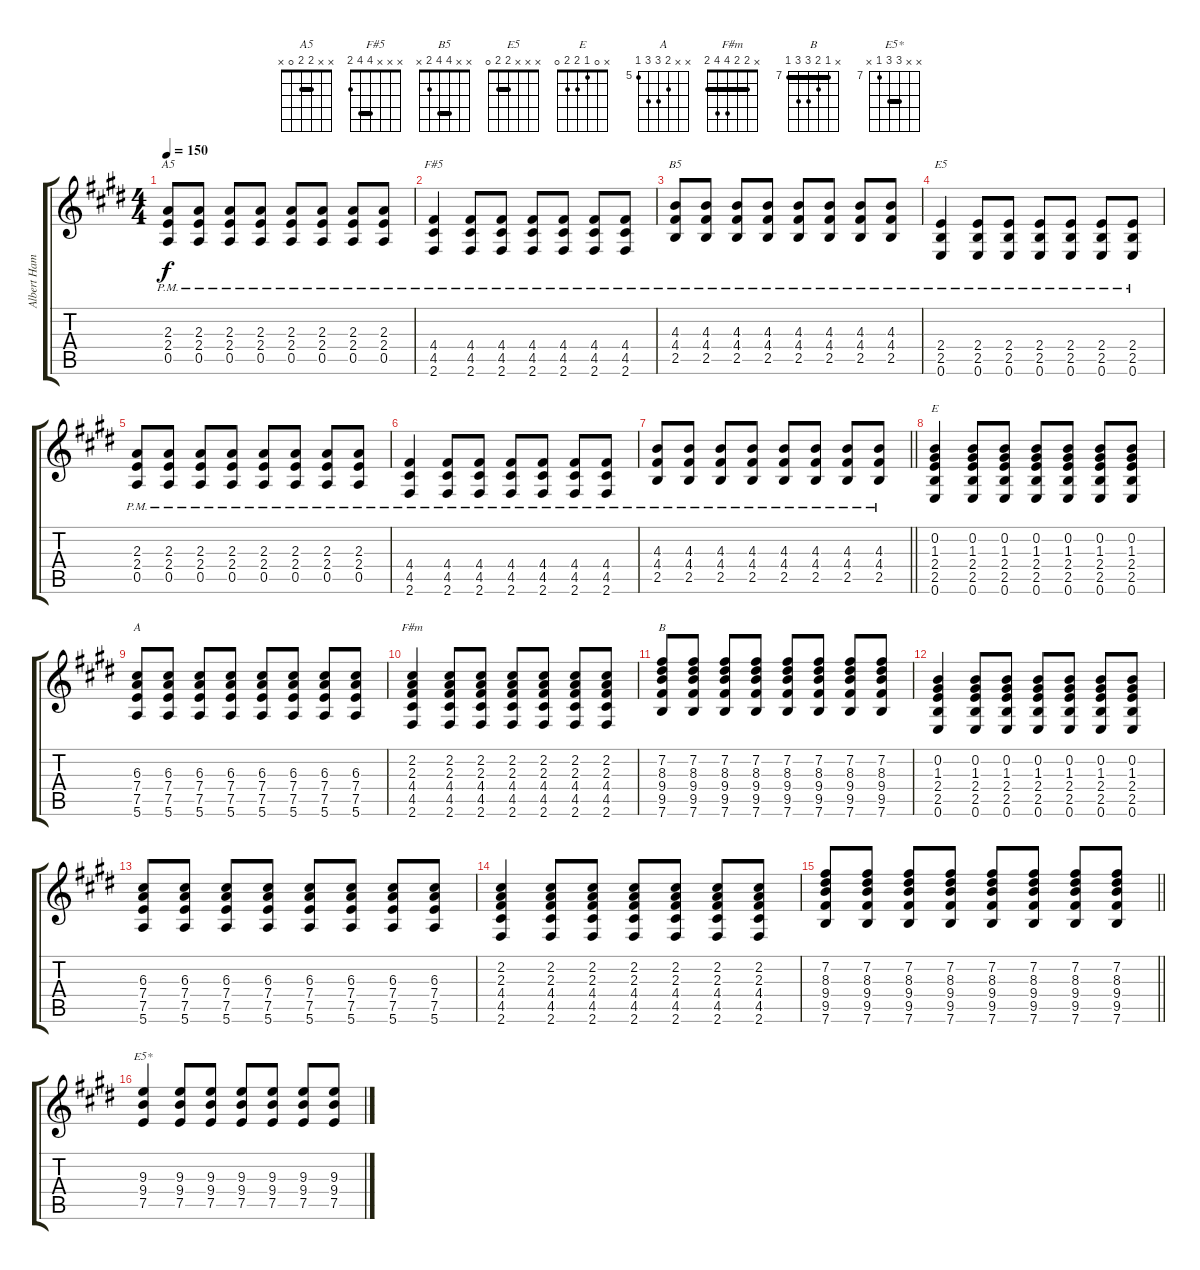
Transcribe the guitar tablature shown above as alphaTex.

\track ("Albert Hammond Jr. - Rhythm Guitar" "Albert Ham") {instrument overdrivenguitar}
\staff {score tabs}
\tuning (E4 B3 G3 D3 A2 E2) {hide}
\chord ("A5" x x 2 2 0 x) {barre 2}
\chord ("F#5" x x x 4 4 2) {barre 4}
\chord ("B5" x x 4 4 2 x) {barre 4}
\chord ("E5" x x x 2 2 0) {barre 2}
\chord ("E" x 0 1 2 2 0)
\chord ("A" x x 6 7 7 5) {firstfret 5}
\chord ("F#m" x 2 2 4 4 2) {barre 2}
\chord ("B" x 7 8 9 9 7) {firstfret 7 barre 7}
\chord ("E5*" x x 9 9 7 x) {firstfret 7 barre 9}
\ts (4 4)
\tempo 150
\clef g2
\ks e
(2.3{pm} 2.4{pm} 0.5{pm}).8{ch "A5" dy f} (2.3{pm} 2.4{pm} 0.5{pm}).8 (2.3{pm} 2.4{pm} 0.5{pm}).8 (2.3{pm} 2.4{pm} 0.5{pm}).8 (2.3{pm} 2.4{pm} 0.5{pm}).8 (2.3{pm} 2.4{pm} 0.5{pm}).8 (2.3{pm} 2.4{pm} 0.5{pm}).8 (2.3{pm} 2.4{pm} 0.5{pm}).8 |
(4.4{pm} 4.5{pm} 2.6{pm}).4{ch "F#5"} (4.4{pm} 4.5{pm} 2.6{pm}).8 (4.4{pm} 4.5{pm} 2.6{pm}).8 (4.4{pm} 4.5{pm} 2.6{pm}).8 (4.4{pm} 4.5{pm} 2.6{pm}).8 (4.4{pm} 4.5{pm} 2.6{pm}).8 (4.4{pm} 4.5{pm} 2.6{pm}).8 |
(4.3{pm} 4.4{pm} 2.5{pm}).8{ch "B5"} (4.3{pm} 4.4{pm} 2.5{pm}).8 (4.3{pm} 4.4{pm} 2.5{pm}).8 (4.3{pm} 4.4{pm} 2.5{pm}).8 (4.3{pm} 4.4{pm} 2.5{pm}).8 (4.3{pm} 4.4{pm} 2.5{pm}).8 (4.3{pm} 4.4{pm} 2.5{pm}).8 (4.3{pm} 4.4{pm} 2.5{pm}).8 |
(2.4{pm} 2.5{pm} 0.6{pm}).4{ch "E5"} (2.4{pm} 2.5{pm} 0.6{pm}).8 (2.4{pm} 2.5{pm} 0.6{pm}).8 (2.4{pm} 2.5{pm} 0.6{pm}).8 (2.4{pm} 2.5{pm} 0.6{pm}).8 (2.4{pm} 2.5{pm} 0.6{pm}).8 (2.4{pm} 2.5{pm} 0.6{pm}).8 |
(2.3{pm} 2.4{pm} 0.5{pm}).8 (2.3{pm} 2.4{pm} 0.5{pm}).8 (2.3{pm} 2.4{pm} 0.5{pm}).8 (2.3{pm} 2.4{pm} 0.5{pm}).8 (2.3{pm} 2.4{pm} 0.5{pm}).8 (2.3{pm} 2.4{pm} 0.5{pm}).8 (2.3{pm} 2.4{pm} 0.5{pm}).8 (2.3{pm} 2.4{pm} 0.5{pm}).8 |
(4.4{pm} 4.5{pm} 2.6{pm}).4 (4.4{pm} 4.5{pm} 2.6{pm}).8 (4.4{pm} 4.5{pm} 2.6{pm}).8 (4.4{pm} 4.5{pm} 2.6{pm}).8 (4.4{pm} 4.5{pm} 2.6{pm}).8 (4.4{pm} 4.5{pm} 2.6{pm}).8 (4.4{pm} 4.5{pm} 2.6{pm}).8 |
\barLineRight lightlight
(4.3{pm} 4.4{pm} 2.5{pm}).8 (4.3{pm} 4.4{pm} 2.5{pm}).8 (4.3{pm} 4.4{pm} 2.5{pm}).8 (4.3{pm} 4.4{pm} 2.5{pm}).8 (4.3{pm} 4.4{pm} 2.5{pm}).8 (4.3{pm} 4.4{pm} 2.5{pm}).8 (4.3{pm} 4.4{pm} 2.5{pm}).8 (4.3{pm} 4.4{pm} 2.5{pm}).8 |
(0.2 1.3 2.4 2.5 0.6).4{ch "E"} (0.2 1.3 2.4 2.5 0.6).8 (0.2 1.3 2.4 2.5 0.6).8 (0.2 1.3 2.4 2.5 0.6).8 (0.2 1.3 2.4 2.5 0.6).8 (0.2 1.3 2.4 2.5 0.6).8 (0.2 1.3 2.4 2.5 0.6).8 |
(6.3 7.4 7.5 5.6).8{ch "A"} (6.3 7.4 7.5 5.6).8 (6.3 7.4 7.5 5.6).8 (6.3 7.4 7.5 5.6).8 (6.3 7.4 7.5 5.6).8 (6.3 7.4 7.5 5.6).8 (6.3 7.4 7.5 5.6).8 (6.3 7.4 7.5 5.6).8 |
(2.2 2.3 4.4 4.5 2.6).4{ch "F#m"} (2.2 2.3 4.4 4.5 2.6).8 (2.2 2.3 4.4 4.5 2.6).8 (2.2 2.3 4.4 4.5 2.6).8 (2.2 2.3 4.4 4.5 2.6).8 (2.2 2.3 4.4 4.5 2.6).8 (2.2 2.3 4.4 4.5 2.6).8 |
(7.2 8.3 9.4 9.5 7.6).8{ch "B"} (7.2 8.3 9.4 9.5 7.6).8 (7.2 8.3 9.4 9.5 7.6).8 (7.2 8.3 9.4 9.5 7.6).8 (7.2 8.3 9.4 9.5 7.6).8 (7.2 8.3 9.4 9.5 7.6).8 (7.2 8.3 9.4 9.5 7.6).8 (7.2 8.3 9.4 9.5 7.6).8 |
(0.2 1.3 2.4 2.5 0.6).4 (0.2 1.3 2.4 2.5 0.6).8 (0.2 1.3 2.4 2.5 0.6).8 (0.2 1.3 2.4 2.5 0.6).8 (0.2 1.3 2.4 2.5 0.6).8 (0.2 1.3 2.4 2.5 0.6).8 (0.2 1.3 2.4 2.5 0.6).8 |
(6.3 7.4 7.5 5.6).8 (6.3 7.4 7.5 5.6).8 (6.3 7.4 7.5 5.6).8 (6.3 7.4 7.5 5.6).8 (6.3 7.4 7.5 5.6).8 (6.3 7.4 7.5 5.6).8 (6.3 7.4 7.5 5.6).8 (6.3 7.4 7.5 5.6).8 |
(2.2 2.3 4.4 4.5 2.6).4 (2.2 2.3 4.4 4.5 2.6).8 (2.2 2.3 4.4 4.5 2.6).8 (2.2 2.3 4.4 4.5 2.6).8 (2.2 2.3 4.4 4.5 2.6).8 (2.2 2.3 4.4 4.5 2.6).8 (2.2 2.3 4.4 4.5 2.6).8 |
\barLineRight lightlight
(7.2 8.3 9.4 9.5 7.6).8 (7.2 8.3 9.4 9.5 7.6).8 (7.2 8.3 9.4 9.5 7.6).8 (7.2 8.3 9.4 9.5 7.6).8 (7.2 8.3 9.4 9.5 7.6).8 (7.2 8.3 9.4 9.5 7.6).8 (7.2 8.3 9.4 9.5 7.6).8 (7.2 8.3 9.4 9.5 7.6).8 |
(9.3 9.4 7.5).4{ch "E5*"} (9.3 9.4 7.5).8 (9.3 9.4 7.5).8 (9.3 9.4 7.5).8 (9.3 9.4 7.5).8 (9.3 9.4 7.5).8 (9.3 9.4 7.5).8
